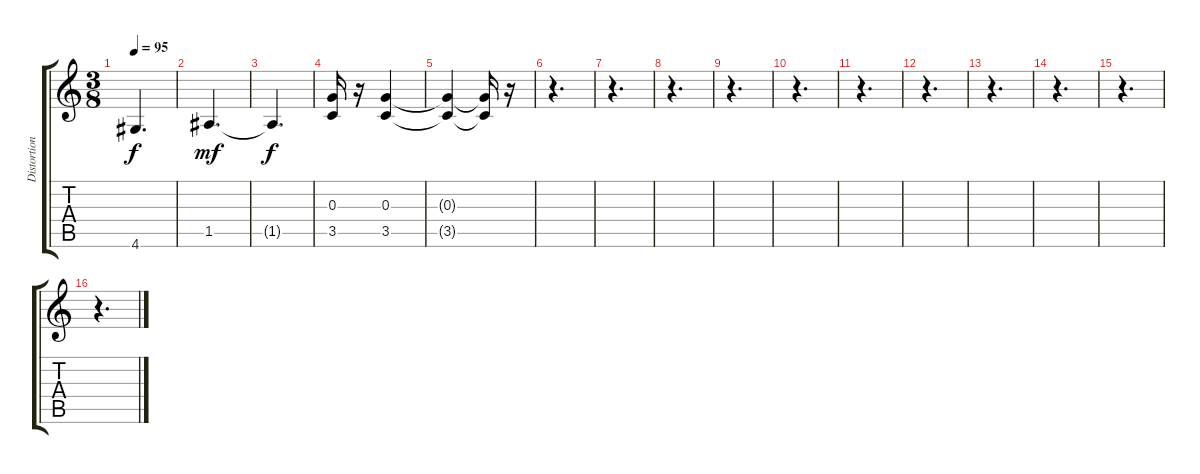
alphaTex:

\track ("Distortion Gt" "Distortion") {instrument distortionguitar}
\staff {score tabs}
\tuning (E4 B3 G3 D3 A2 E2) {hide}
\ts (3 8)
\tempo 95
\clef g2
\ks c
4.6{t}.4{d dy f} |
1.5.4{d dy mf} |
1.5{t}.4{d dy f} |
(0.3 3.5).16 r.16 (0.3 3.5).4 |
(0.3{t} 3.5{t}).4 (0.3{t} 3.5{t}).16 r.16 |
r.4{d} |
r.4{d} |
r.4{d} |
r.4{d} |
r.4{d} |
r.4{d} |
r.4{d} |
r.4{d} |
r.4{d} |
r.4{d} |
r.4{d}
